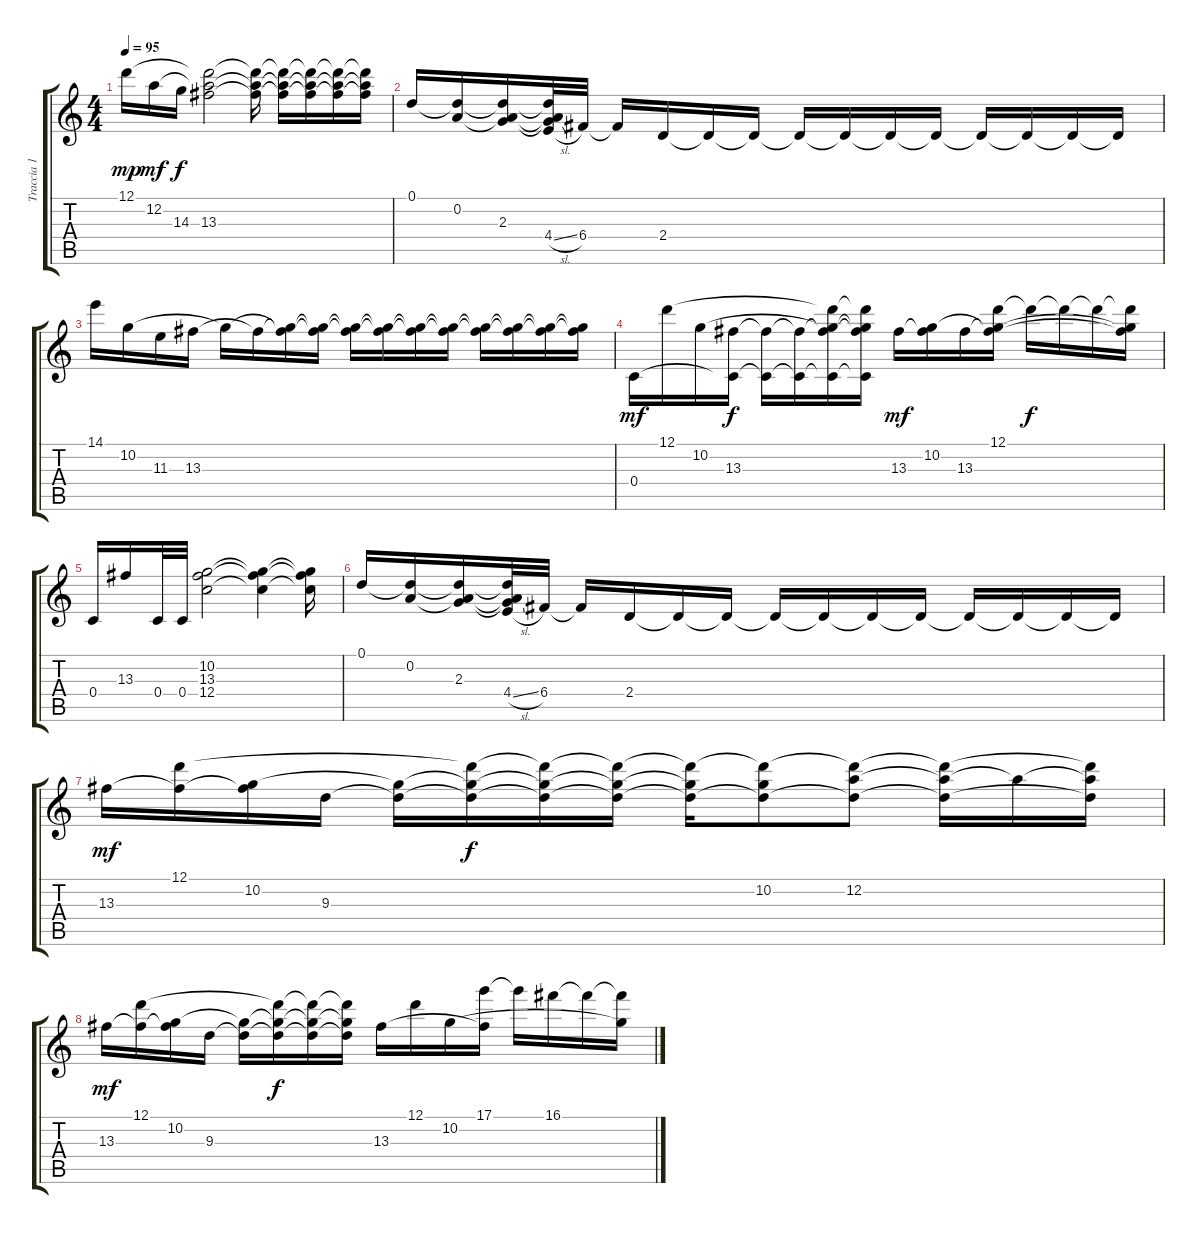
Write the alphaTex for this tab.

\track ("Traccia 1" "Traccia 1") {instrument overdrivenguitar}
\staff {score tabs}
\tuning (D4 A3 F3 C3 G2 C2) {hide}
\ts (4 4)
\tempo 95
\clef g2
\ks c
12.1.16{dy mp} 12.2.16{dy mf} 14.3.16{dy f} (12.1{t} 12.2{t} 13.3).2 (12.1{t} 12.2{t} 13.3{t}).16 (12.1{t} 12.2{t} 13.3{t}).16 (12.1{t} 12.2{t} 13.3{t}).16 (12.1{t} 12.2{t} 13.3{t}).16 (12.1{t} 12.2{t} 13.3{t}).16 |
0.1.16 (0.1{t} 0.2).16 (0.1{t} 0.2{t} 2.3).16 (0.1{t} 0.2{t} 2.3{t} 4.4{sl}).32 6.4.32 6.4{t}.16 2.4.16 2.4{t}.16 2.4{t}.16 2.4{t}.16 2.4{t}.16 2.4{t}.16 2.4{t}.16 2.4{t}.16 2.4{t}.16 2.4{t}.16 2.4{t}.16 |
14.1.16 10.2.16 11.3.16 13.3.16 10.2{t}.16 13.3{t}.16 (10.2{t} 13.3{t}).16 (10.2{t} 13.3{t}).16 (10.2{t} 13.3{t}).16 (10.2{t} 13.3{t}).16 (10.2{t} 13.3{t}).16 (10.2{t} 13.3{t}).16 (10.2{t} 13.3{t}).16 (10.2{t} 13.3{t}).16 (10.2{t} 13.3{t}).16 (10.2{t} 13.3{t}).16 |
0.4.16{dy mf} 12.1.16 10.2.16 (13.3 0.4{t}).16{dy f} (13.3{t} 0.4{t}).16 (13.3{t} 0.4{t}).16 (12.1{t} 10.2{t} 13.3{t} 0.4{t}).16 (12.1{t} 10.2{t} 13.3{t} 0.4{t}).16 13.3.16{dy mf} (10.2 13.3{t}).16 13.3.16 (12.1 10.2{t} 13.3{t}).16 12.1{t}.16{dy f} 12.1{t}.16 12.1{t}.16 (12.1{t} 10.2{t} 13.3{t}).16 |
0.4.16 13.3.16 0.4.32 0.4.32 (10.2 13.3 12.4).2 (10.2{t} 13.3{t} 12.4{t}).4 (10.2{t} 13.3{t} 12.4{t}).16 |
0.1.16 (0.1{t} 0.2).16 (0.1{t} 0.2{t} 2.3).16 (0.1{t} 0.2{t} 2.3{t} 4.4{sl}).32 6.4.32 6.4{t}.16 2.4.16 2.4{t}.16 2.4{t}.16 2.4{t}.16 2.4{t}.16 2.4{t}.16 2.4{t}.16 2.4{t}.16 2.4{t}.16 2.4{t}.16 2.4{t}.16 |
13.3.16{dy mf} (12.1 13.3{t}).16 (10.2 13.3{t}).16 9.3.16 (10.2{t} 9.3{t}).16 (12.1{t} 10.2{t} 9.3{t}).16{dy f} (12.1{t} 10.2{t} 9.3{t}).16 (12.1{t} 10.2{t} 9.3{t}).16 (12.1{t} 10.2{t} 9.3{t}).16 (12.1{t} 10.2 9.3{t}).8 (12.1{t} 12.2 9.3{t}).8 (12.1{t} 12.2{t} 9.3{t}).16 12.2{t}.16 (12.1{t} 12.2{t} 9.3{t}).16 |
13.3.16{dy mf} (12.1 13.3{t}).16 (10.2 13.3{t}).16 9.3.16 (10.2{t} 9.3{t}).16 (12.1{t} 10.2{t} 9.3{t}).16{dy f} (12.1{t} 10.2{t} 9.3{t}).16 (12.1{t} 10.2{t} 9.3{t}).16 13.3.16 12.1.16 10.2.16 (17.1 13.3{t}).16 17.1{t}.16 16.1.16 16.1{t}.16 (16.1{t} 10.2{t}).16
